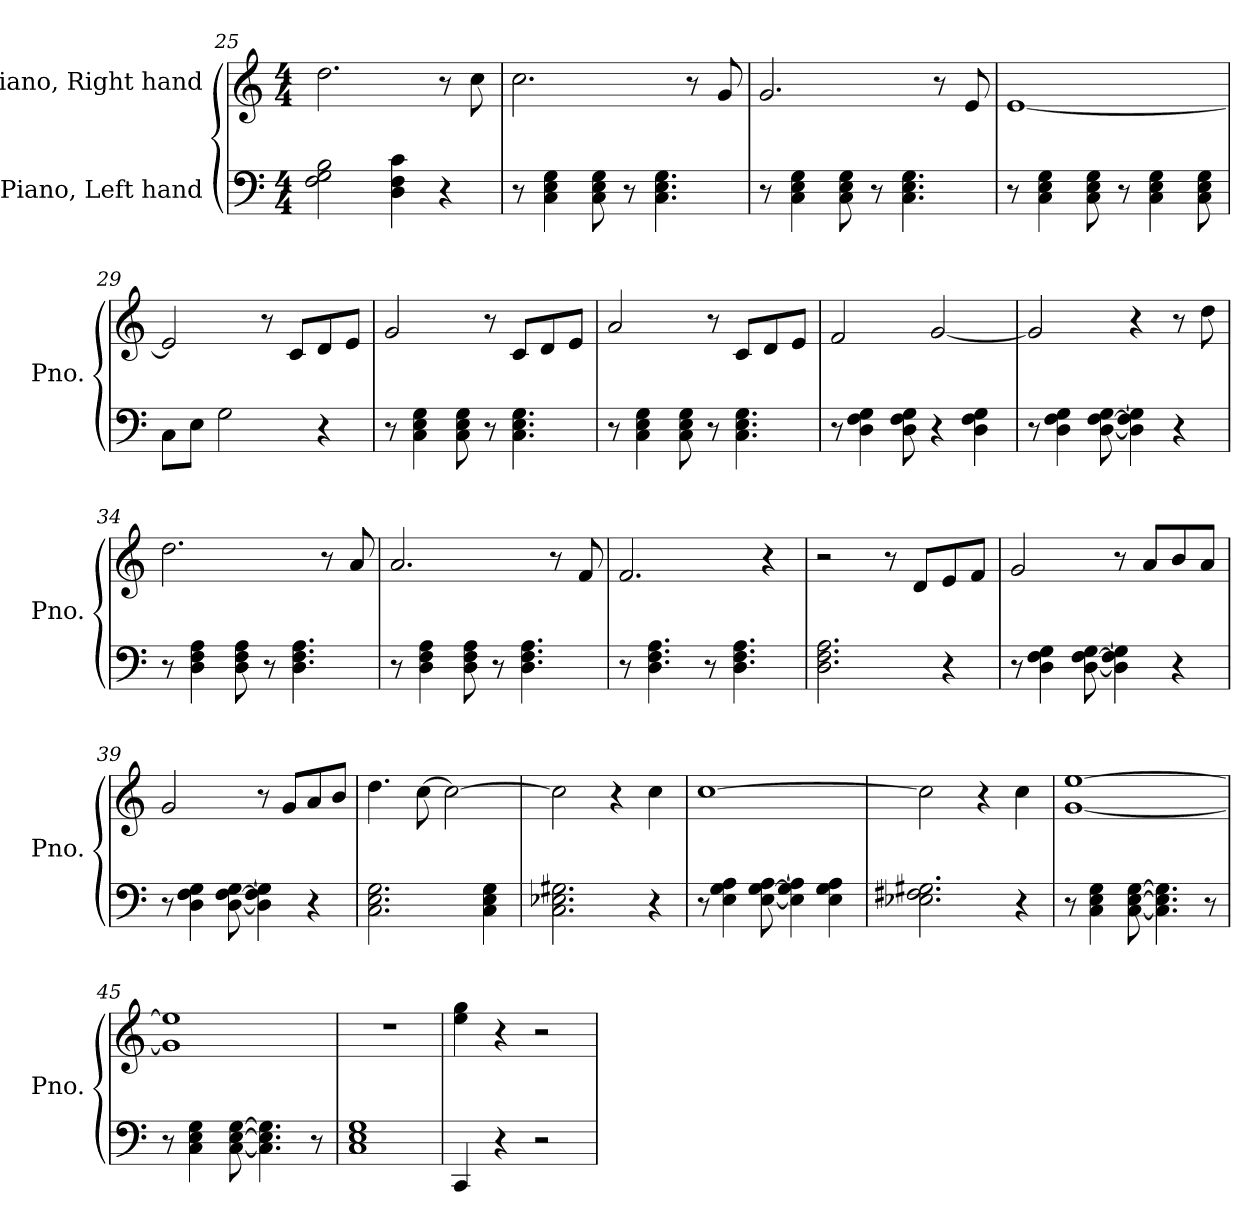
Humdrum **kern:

**kern	**kern
*part2	*part1
*staff2	*staff1
*I"Piano, Left hand	*I"Piano, Right hand
*I'Pno.	*I'Pno.
*clefF4	*clefG2
*k[]	*k[]
*M4/4	*M4/4
=25	=25
2F\ 2G\ 2B\	2.dd\
4D\ 4F\ 4c\	.
4r	8r
.	8cc\
=26	=26
8r	2.cc\
4C\ 4E\ 4G\	.
8C\ 8E\ 8G\	.
8r	.
4.C\ 4.E\ 4.G\	.
.	8r
.	8g/
=27	=27
8r	2.g/
4C\ 4E\ 4G\	.
8C\ 8E\ 8G\	.
8r	.
4.C\ 4.E\ 4.G\	.
.	8r
.	8e/
=28	=28
8r	[1e
4C\ 4E\ 4G\	.
8C\ 8E\ 8G\	.
8r	.
4C\ 4E\ 4G\	.
8C\ 8E\ 8G\	.
!!LO:LB:g=z
=29	=29
8C\L	2e/]
8E\J	.
2G\	.
.	8r
.	8c/L
4r	8d/
.	8e/J
=30	=30
8r	2g/
4C\ 4E\ 4G\	.
8C\ 8E\ 8G\	.
8r	8r
4.C\ 4.E\ 4.G\	8c/L
.	8d/
.	8e/J
=31	=31
8r	2a/
4C\ 4E\ 4G\	.
8C\ 8E\ 8G\	.
8r	8r
4.C\ 4.E\ 4.G\	8c/L
.	8d/
.	8e/J
=32	=32
8r	2f/
4D\ 4F\ 4G\	.
8D\ 8F\ 8G\	.
4r	[2g/
4D\ 4F\ 4G\	.
=33	=33
8r	2g/]
4D\ 4F\ 4G\	.
[8D\ [8F\ [8G\	.
4D\] 4F\] 4G\]	4r
4r	8r
.	8dd\
=34	=34
8r	2.dd\
4D\ 4F\ 4A\	.
8D\ 8F\ 8A\	.
8r	.
4.D\ 4.F\ 4.A\	.
.	8r
.	8a/
!!LO:PB:g=z
=35	=35
8r	2.a/
4D\ 4F\ 4A\	.
8D\ 8F\ 8A\	.
8r	.
4.D\ 4.F\ 4.A\	.
.	8r
.	8f/
=36	=36
8r	2.f/
4.D\ 4.F\ 4.A\	.
8r	.
4.D\ 4.F\ 4.A\	.
.	4r
=37	=37
2.D\ 2.F\ 2.A\	2r
.	8r
.	8d/L
4r	8e/
.	8f/J
=38	=38
8r	2g/
4D\ 4F\ 4G\	.
[8D\ [8F\ [8G\	.
4D\] 4F\] 4G\]	8r
.	8a/L
4r	8b/
.	8a/J
=39	=39
8r	2g/
4D\ 4F\ 4G\	.
[8D\ [8F\ [8G\	.
4D\] 4F\] 4G\]	8r
.	8g/L
4r	8a/
.	8b/J
=40	=40
2.C\ 2.E\ 2.G\	4.dd\
.	[8cc\
.	2cc\_
4C\ 4E\ 4G\	.
!!LO:LB:g=z
=41	=41
2.C\ 2.E-X\ 2.G#X\	2cc\]
.	4r
4r	4cc\
=42	=42
8r	[1cc
4E\ 4G\ 4A\	.
[8E\ [8G\ [8A\	.
4E\] 4G\] 4A\]	.
4E\ 4G\ 4A\	.
=43	=43
2.E-X\ 2.F#X\ 2.G#X\	2cc\]
.	4r
4r	4cc\
=44	=44
8r	[1g [1ee
4C\ 4E\ 4G\	.
[8C\ [8E\ [8G\	.
4.C\] 4.E\] 4.G\]	.
8r	.
=45	=45
8r	1g] 1ee]
4C\ 4E\ 4G\	.
[8C\ [8E\ [8G\	.
4.C\] 4.E\] 4.G\]	.
8r	.
=46	=46
1C 1E 1G	1r
=47	=47
4CC/	4ee\ 4gg\
4r	4r
2r	2r
=	=
*-	*-
